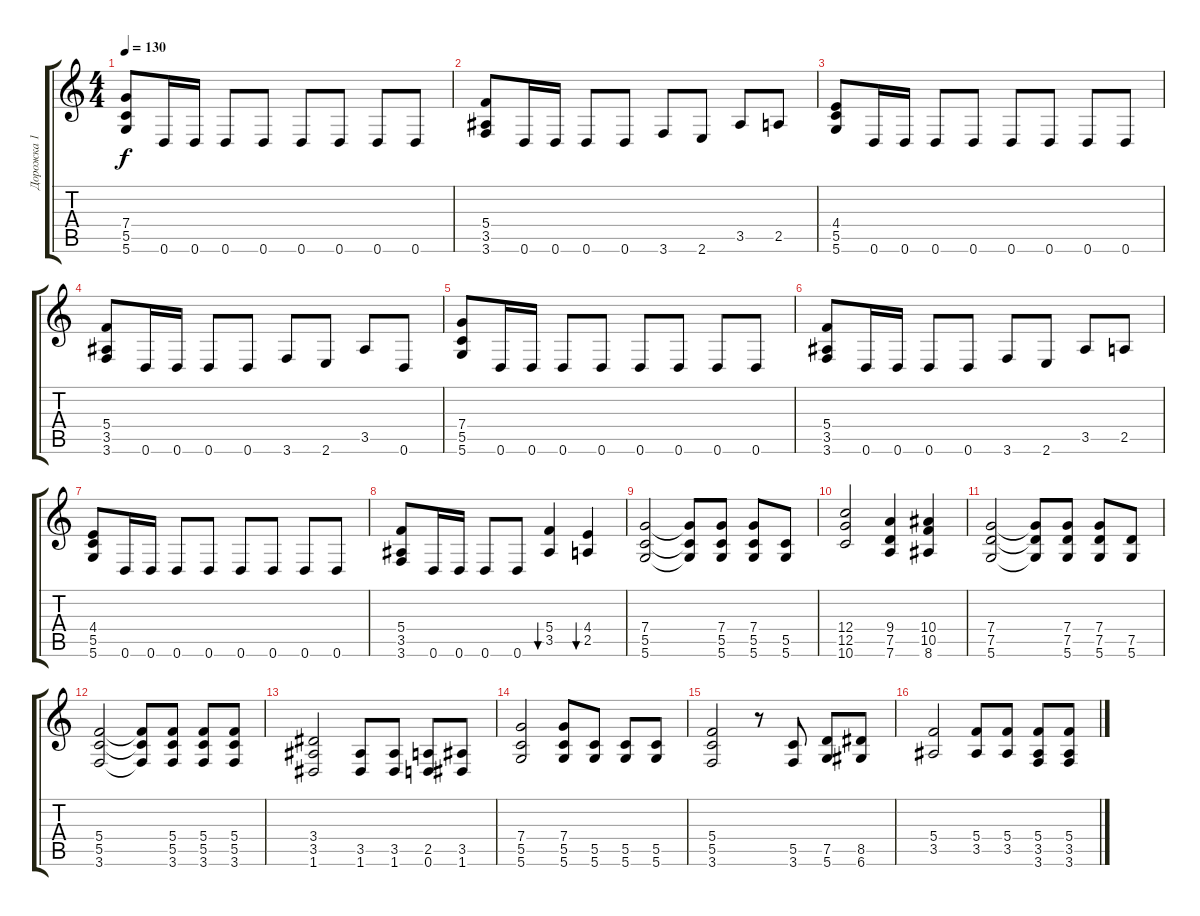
\track ("Дорожка 1" "Дорожка 1") {instrument distortionguitar}
\staff {score tabs}
\tuning (D4 A3 F3 C3 G2 D2) {hide}
\ts (4 4)
\tempo 130
\clef g2
\ks c
(7.4 5.5 5.6).8{dy f} 0.6.16 0.6.16 0.6.8 0.6.8 0.6.8 0.6.8 0.6.8 0.6.8 |
(5.4 3.5 3.6).8 0.6.16 0.6.16 0.6.8 0.6.8 3.6.8 2.6.8 3.5.8 2.5.8 |
(4.4 5.5 5.6).8 0.6.16 0.6.16 0.6.8 0.6.8 0.6.8 0.6.8 0.6.8 0.6.8 |
(5.4 3.5 3.6).8 0.6.16 0.6.16 0.6.8 0.6.8 3.6.8 2.6.8 3.5.8 0.6.8 |
(7.4 5.5 5.6).8 0.6.16 0.6.16 0.6.8 0.6.8 0.6.8 0.6.8 0.6.8 0.6.8 |
(5.4 3.5 3.6).8 0.6.16 0.6.16 0.6.8 0.6.8 3.6.8 2.6.8 3.5.8 2.5.8 |
(4.4 5.5 5.6).8 0.6.16 0.6.16 0.6.8 0.6.8 0.6.8 0.6.8 0.6.8 0.6.8 |
(5.4 3.5 3.6).8 0.6.16 0.6.16 0.6.8 0.6.8 (5.4 3.5).4{bu 120} (4.4 2.5).4{bu 120} |
(7.4 5.5 5.6).2 (7.4{t} 5.5{t} 5.6{t}).8 (7.4 5.5 5.6).8 (7.4 5.5 5.6).8 (5.5 5.6).8 |
(12.4 12.5 10.6).2 (9.4 7.5 7.6).4 (10.4 10.5 8.6).4 |
(7.4 7.5 5.6).2 (7.4{t} 7.5{t} 5.6{t}).8 (7.4 7.5 5.6).8 (7.4 7.5 5.6).8 (7.5 5.6).8 |
(5.4 5.5 3.6).2 (5.4{t} 5.5{t} 3.6{t}).8 (5.4 5.5 3.6).8 (5.4 5.5 3.6).8 (5.4 5.5 3.6).8 |
(3.4 3.5 1.6).2 (3.5 1.6).8 (3.5 1.6).8 (2.5 0.6).8 (3.5 1.6).8 |
(7.4 5.5 5.6).2 (7.4 5.5 5.6).8 (5.5 5.6).8 (5.5 5.6).8 (5.5 5.6).8 |
(5.4 5.5 3.6).2 r.8 (5.5 3.6).8 (7.5 5.6).8 (8.5 6.6).8 |
(5.4 3.5).2 (5.4 3.5).8 (5.4 3.5).8 (5.4 3.5 3.6).8 (5.4 3.5 3.6).8
